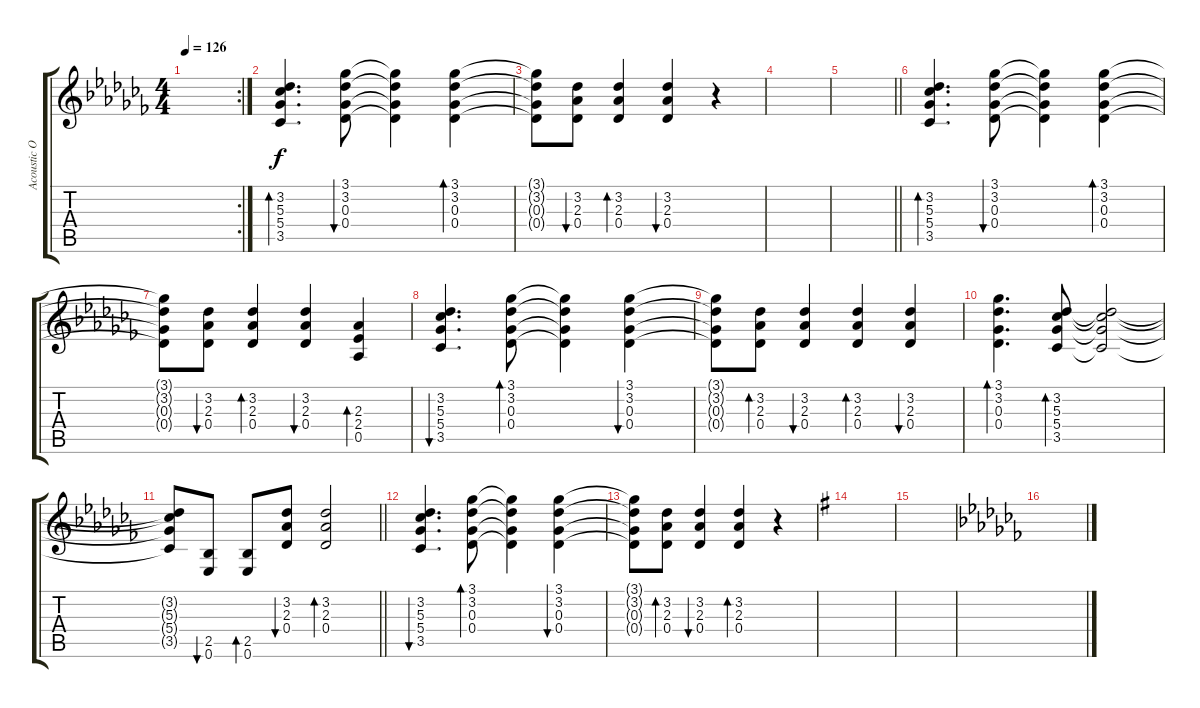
\track ("Acoustic Overdub" "Acoustic O") {instrument acousticguitarsteel}
\staff {score tabs}
\tuning (Eb4 Bb3 Gb3 Db3 Ab2 Eb2) {hide}
\rc 2
\ts (4 4)
\tempo 126
\clef g2
\ks cb
|
(3.2 5.3 5.4 3.5).4{d bd 240} (3.1 3.2 0.3 0.4).8{bu 240} (3.1{t} 3.2{t} 0.3{t} 0.4{t}).4 (3.1 3.2 0.3 0.4).4{bd 240} |
(3.1{t} 3.2{t} 0.3{t} 0.4{t}).8 (3.2 2.3 0.4).8{bu 240} (3.2 2.3 0.4).4{bd 240} (3.2 2.3 0.4).4{bu 240} r.4 |
|
\barLineRight lightlight
|
(3.2 5.3 5.4 3.5).4{d bd 240} (3.1 3.2 0.3 0.4).8{bu 240} (3.1{t} 3.2{t} 0.3{t} 0.4{t}).4 (3.1 3.2 0.3 0.4).4{bd 240} |
(3.1{t} 3.2{t} 0.3{t} 0.4{t}).8 (3.2 2.3 0.4).8{bu 240} (3.2 2.3 0.4).4{bd 240} (3.2 2.3 0.4).4{bu 240} (2.3 2.4 0.5).4{bd 240} |
(3.2 5.3 5.4 3.5).4{d bu 240} (3.1 3.2 0.3 0.4).8{bd 240} (3.1{t} 3.2{t} 0.3{t} 0.4{t}).4 (3.1 3.2 0.3 0.4).4{bu 240} |
(3.1{t} 3.2{t} 0.3{t} 0.4{t}).8 (3.2 2.3 0.4).8{bd 240} (3.2 2.3 0.4).4{bu 240} (3.2 2.3 0.4).4{bd 240} (3.2 2.3 0.4).4{bu 240} |
(3.1 3.2 0.3 0.4).4{d bd 240} (3.2 5.3 5.4 3.5).8{bd 240} (3.2{t} 5.3{t} 5.4{t} 3.5{t}).2 |
\barLineRight lightlight
(3.2{t} 5.3{t} 5.4{t} 3.5{t}).8 (2.5 0.6).8{bu 240} (2.5 0.6).8{bd 240} (3.2 2.3 0.4).8{bu 240} (3.2 2.3 0.4).2{bd 240} |
(3.2 5.3 5.4 3.5).4{d bu 240} (3.1 3.2 0.3 0.4).8{bd 240} (3.1{t} 3.2{t} 0.3{t} 0.4{t}).4 (3.1 3.2 0.3 0.4).4{bu 240} |
(3.1{t} 3.2{t} 0.3{t} 0.4{t}).8 (3.2 2.3 0.4).8{bd 240} (3.2 2.3 0.4).4{bu 240} (3.2 2.3 0.4).4{bd 240} r.4 |
\ks g
|
|
\ks cb
